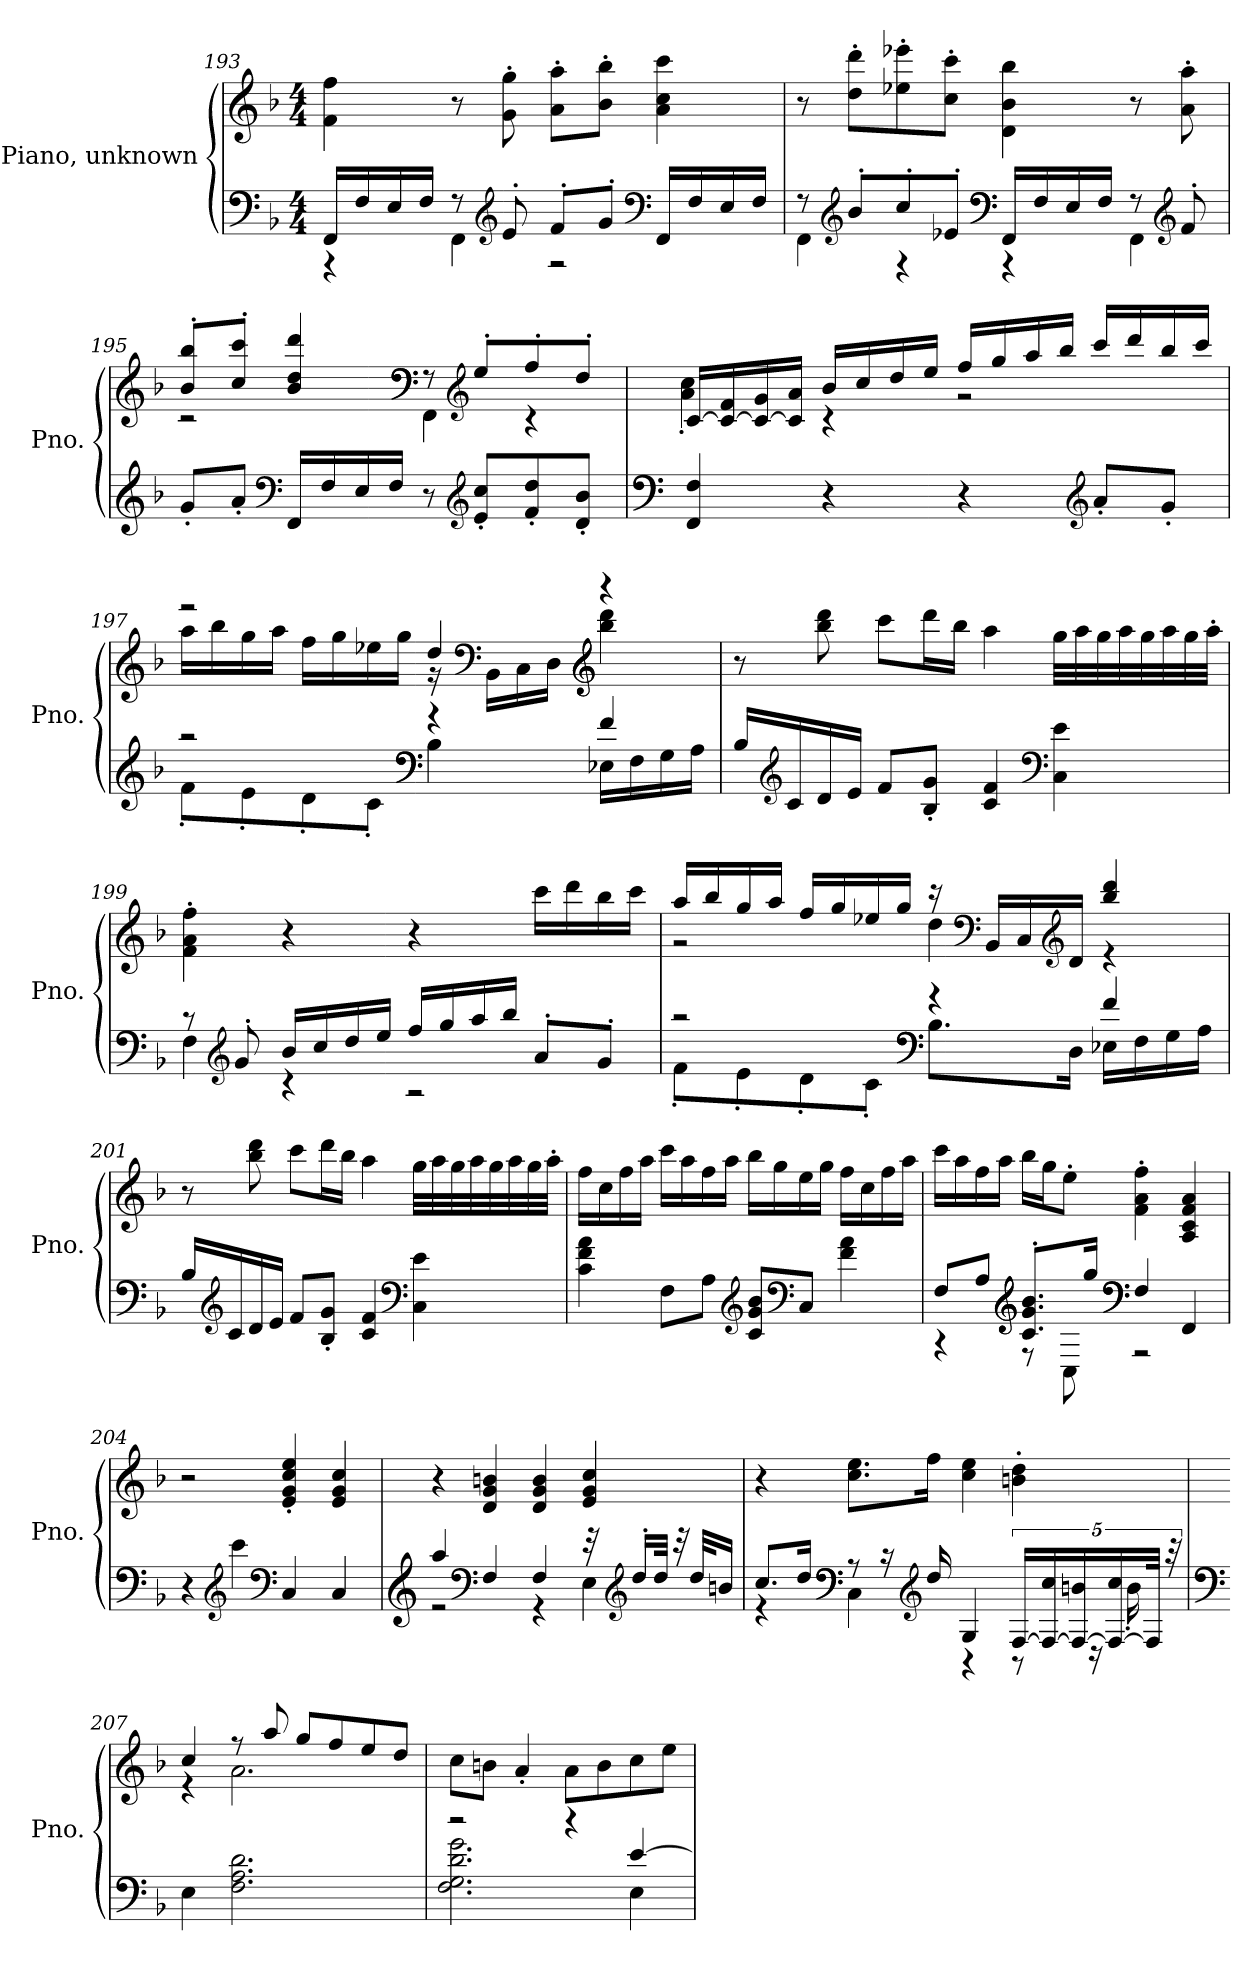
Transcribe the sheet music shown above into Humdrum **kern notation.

**kern	**kern
*part1	*part1
*staff2	*staff1
*I"Piano, unknown	*
*I'Pno.	*
*clefF4	*clefG2
*k[b-]	*k[b-]
*M4/4	*M4/4
=193	=193
*^	*
16FF/LL	4r	4f\ 4ff\
16F/	.	.
16E/	.	.
16F/JJ	.	.
8r	4FF\	8r
*clefG2	*	*
8e'/	.	8g\' 8gg\'
8f'/L	2r	8a\' 8aa\'L
8g'/J	.	8b-\' 8bb-\'J
*clefF4	*	*
16FF/LL	.	4a\ 4cc\ 4ccc\
16F/	.	.
16E/	.	.
16F/JJ	.	.
!!LO:LB:g=z
=194	=194	=194
8r	4FF\	8r
*clefG2	*	*
8b-'/L	.	8dd\' 8ddd\'L
8cc'/	4r	8ee-X\' 8eee-X\'
8e-X'/J	.	8cc\' 8ccc\'J
*clefF4	*	*
16FF/LL	4r	4d\ 4b-\ 4bb-\
16F/	.	.
16E/	.	.
16F/JJ	.	.
8r	4FF\	8r
*clefG2	*	*
8f'/	.	8a\' 8aa\'
*v	*v	*
=195	=195
*	*^
8g'/L	8b-/' 8bb-/'L	2r
8a'/J	8cc/' 8ccc/'J	.
*clefF4	*	*
16FF/LL	4b-/ 4dd/ 4ddd/	.
16F/	.	.
16E/	.	.
16F/JJ	.	.
*	*clefF4	*
8r	8r	4FF\
*clefG2	*clefG2	*
8e/' 8cc/'L	8ee'/L	.
8f/' 8dd/'	8ff'/	4r
8d/' 8b-/'J	8dd'/J	.
!!LO:LB:g=z	!!
=196	=196	=196
*clefF4	*	*
4FF/ 4F/	[16c/LL	4a\' 4cc\'
.	16c/_ 16f/	.
.	16c/_ 16g/	.
.	16c/] 16a/JJ	.
4r	16b-/LL	4r
.	16cc/	.
.	16dd/	.
.	16ee/JJ	.
4r	16ff/LL	2r
.	16gg/	.
.	16aa/	.
.	16bb-/JJ	.
*clefG2	*	*
8a'/L	16ccc/LL	.
.	16ddd/	.
8g'/J	16bb-/	.
.	16ccc/JJ	.
=197	=197	=197
*^	*	*
2r	8f'\L	2r	16aa\LL
.	.	.	16bb-\
.	8e'\	.	16gg\
.	.	.	16aa\JJ
.	8d'\	.	16ff\LL
.	.	.	16gg\
.	8c'\J	.	16ee-X\
.	.	.	16gg\JJ
*clefF4	*	*	*
4r	4B-\	4dd/	16r
*	*	*clefF4	*
.	.	.	16BB-\LL
.	.	.	16C\
.	.	.	16D\JJ
*	*	*clefG2	*
4f/	16E-X\LL	4r	4bb-\ 4ddd\
.	16F\	.	.
.	16G\	.	.
.	16A\JJ	.	.
*v	*v	*	*
*	*v	*v
!!LO:LB:g=z
=198	=198
16B-/LL	8r
*clefG2	*
16c/	.
16d/	8bb-\ 8ddd\
16e/JJ	.
8f/L	8ccc\L
8B-/' 8g/'J	16ddd\L
.	16bb-\JJ
4c/ 4f/	4aa\
*clefF4	*
4C\ 4e\	32gg\LLL
.	32aa\
.	32gg\
.	32aa\
.	32gg\
.	32aa\
.	32gg\
.	32aa'\JJJ
=199	=199
*^	*
8r	4F\	4f\' 4a\' 4ff\'
*clefG2	*	*
8g'/	.	.
16b-/LL	4r	4r
16cc/	.	.
16dd/	.	.
16ee/JJ	.	.
16ff/LL	2r	4r
16gg/	.	.
16aa/	.	.
16bb-/JJ	.	.
8a'/L	.	16ccc\LL
.	.	16ddd\
8g'/J	.	16bb-\
.	.	16ccc\JJ
!!LO:LB:g=z
=200	=200	=200
*	*	*^
2r	8f'\L	16aa/LL	2r
.	.	16bb-/	.
.	8e'\	16gg/	.
.	.	16aa/JJ	.
.	8d'\	16ff/LL	.
.	.	16gg/	.
.	8c'\J	16ee-X/	.
.	.	16gg/JJ	.
*clefF4	*	*	*
4r	8.B-\L	16r	4dd\
*	*	*clefF4	*
.	.	16BB-/LL	.
.	.	16C/	.
*	*	*clefG2	*
.	16D\Jk	16d/JJ	.
4f/	16E-X\LL	4bb-/ 4ddd/	4r
.	16F\	.	.
.	16G\	.	.
.	16A\JJ	.	.
*v	*v	*	*
*	*v	*v
=201	=201
16B-/LL	8r
*clefG2	*
16c/	.
16d/	8bb-\ 8ddd\
16e/JJ	.
8f/L	8ccc\L
8B-/' 8g/'J	16ddd\L
.	16bb-\JJ
4c/ 4f/	4aa\
*clefF4	*
4C\ 4e\	32gg\LLL
.	32aa\
.	32gg\
.	32aa\
.	32gg\
.	32aa\
.	32gg\
.	32aa'\JJJ
!!LO:LB:g=z
=202	=202
4c\ 4f\ 4a\	16ff\LL
.	16cc\
.	16ff\
.	16aa\JJ
8F\L	16ccc\LL
.	16aa\
8A\J	16ff\
.	16aa\JJ
*clefG2	*
8c/ 8g/ 8b-/L	16bb-\LL
.	16gg\
*clefF4	*
8C/J	16ee\
.	16gg\JJ
4f\ 4a\	16ff\LL
.	16cc\
.	16ff\
.	16aa\JJ
=203	=203
*^	*
8F/L	4r	16ccc\LL
.	.	16aa\
8A/J	.	16ff\
.	.	16aa\JJ
*clefG2	*	*
8.c/' 8.g/' 8.b-/'L	8r	16bb-\LL
.	.	16gg\J
.	8C\	8ee'\J
16gg/Jk	.	.
*clefF4	*	*
4F/	2r	4f\' 4a\' 4ff\'
4FF/	.	4A/ 4c/ 4f/ 4a/
*v	*v	*
=204	=204
4r	2r
*clefG2	*
4ccc\	.
*clefF4	*
4C/	4e/' 4g/' 4cc/' 4ee/'
4C/	4e/ 4g/ 4cc/
!!LO:PB:g=z
=205	=205
*clefG2	*
*^	*
4aa/	2r	4r
*clefF4	*	*
4F/	.	4d/ 4g/ 4bn/
4F/	4r	4d/ 4g/ 4b/
32r	4E\	4e/ 4g/ 4cc/
*clefG2	*	*
16dd'/LL	.	.
32dd/JJk	.	.
32r	.	.
32dd/KLL	.	.
16bn/JJ	.	.
=206	=206	=206
8.cc/L	4r	4r
16dd/Jk	.	.
*clefF4	*	*
8r	4C\	8.cc\ 8.ee\L
16r	.	.
*clefG2	*	*
16dd/	.	16ff\Jk
4G/	4r	4cc\ 4ee\
[20F/LL	8r	4bn\' 4dd\'
20F/_ 20cc/	.	.
20F/_ 20bn/	.	.
.	16r	.
20F/_ 20cc/	.	.
.	16b'\	.
40F/JJk]	.	.
40r	.	.
*v	*v	*
=207	=207
*clefF4	*
*	*^
4E\	4cc/	4r
2.F\ 2.A\ 2.d\	8r	2.a\
.	8aa/	.
.	8gg/L	.
.	8ff/	.
.	8ee/	.
.	8dd/J	.
*	*v	*v
!!LO:LB:g=z
=208	=208
*^	*
2r	2.F\ 2.G\ 2.d\ 2.g\	8cc\L
.	.	8bn\J
.	.	4a'/
4r	.	8a\L
.	.	8b\
[4e/	4E\	8cc\
.	.	8ee\J
*v	*v	*
=	=
*-	*-
